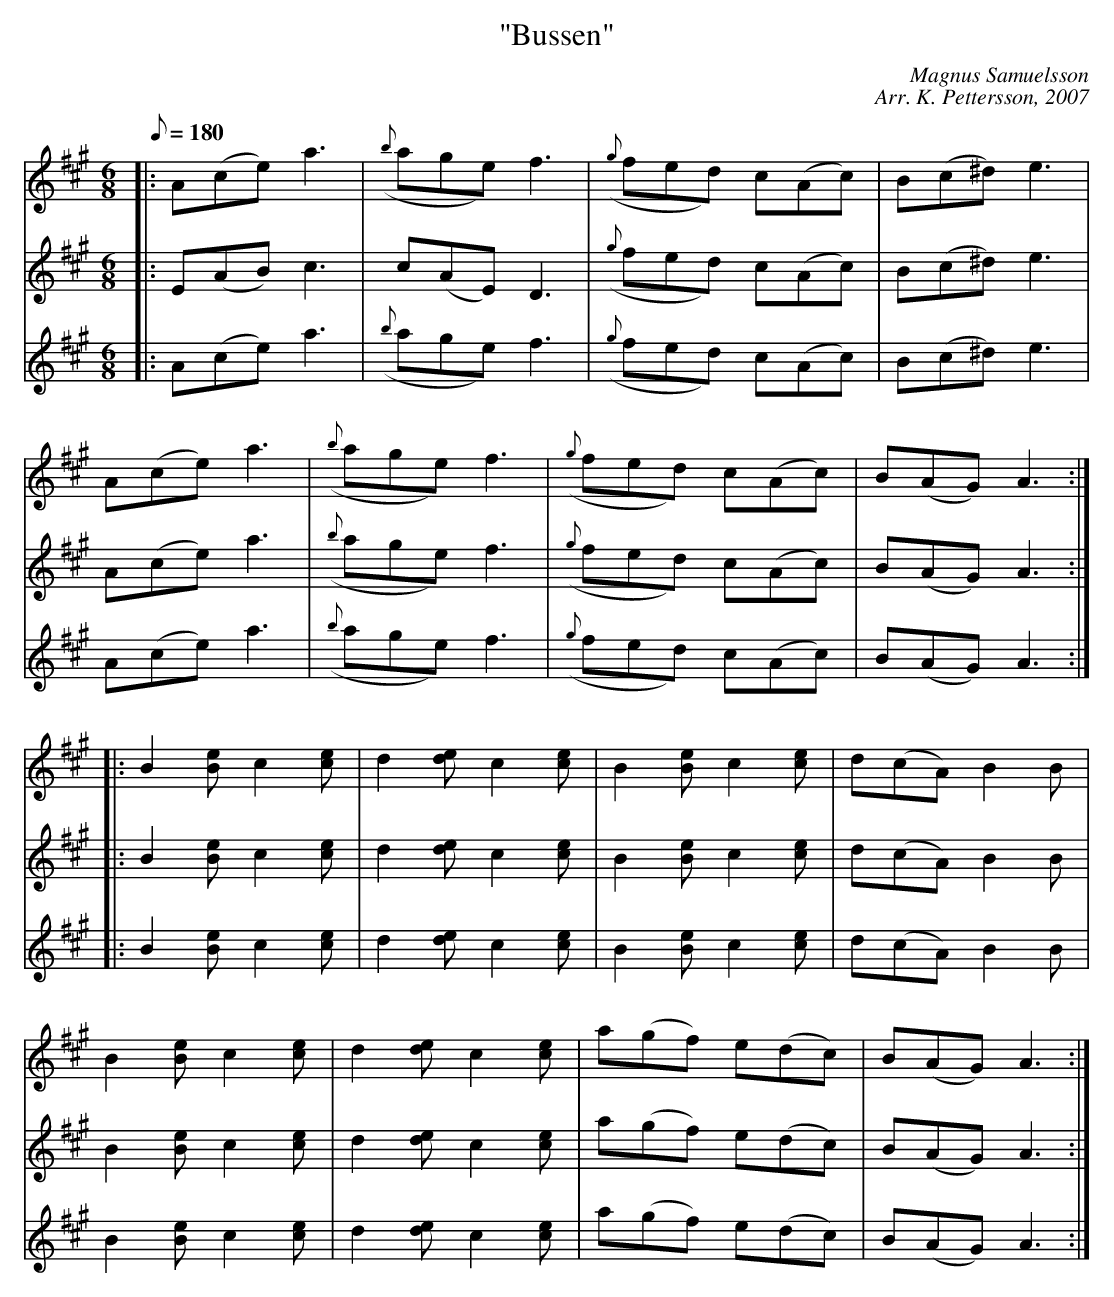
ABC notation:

X:1
T: "Bussen"
C: Magnus Samuelsson
C: Arr. K. Pettersson, 2007
M: 6/8
L: 1/8
K: A
Q: 180
[V:1] |: A(ce) a3 | ({b}age) f3 | ({g}fed) c(Ac) | B(c^d) e3 |
[V:2] |: E(AB) c3 | c(AE) D3 | ({g}fed) c(Ac) | B(c^d) e3 |
[V:3] |: A(ce) a3 | ({b}age) f3 | ({g}fed) c(Ac) | B(c^d) e3 |
[V:1] A(ce) a3 | ({b}age) f3 | ({g}fed) c(Ac) | B(AG) A3:|
[V:2] A(ce) a3 | ({b}age) f3 | ({g}fed) c(Ac) | B(AG) A3:|
[V:3] A(ce) a3 | ({b}age) f3 | ({g}fed) c(Ac) | B(AG) A3:|
[V:1] |: B2[Be] c2[ce] | d2[de] c2[ce] | B2[Be] c2[ce] | d(cA) B2B |
[V:2] |: B2[Be] c2[ce] | d2[de] c2[ce] | B2[Be] c2[ce] | d(cA) B2B |
[V:3] |: B2[Be] c2[ce] | d2[de] c2[ce] | B2[Be] c2[ce] | d(cA) B2B |
[V:1] B2[Be] c2[ce] | d2[de] c2[ce] | a(gf) e(dc) | B(AG) A3 :|
[V:2] B2[Be] c2[ce] | d2[de] c2[ce] | a(gf) e(dc) | B(AG) A3 :|
[V:3] B2[Be] c2[ce] | d2[de] c2[ce] | a(gf) e(dc) | B(AG) A3 :|
